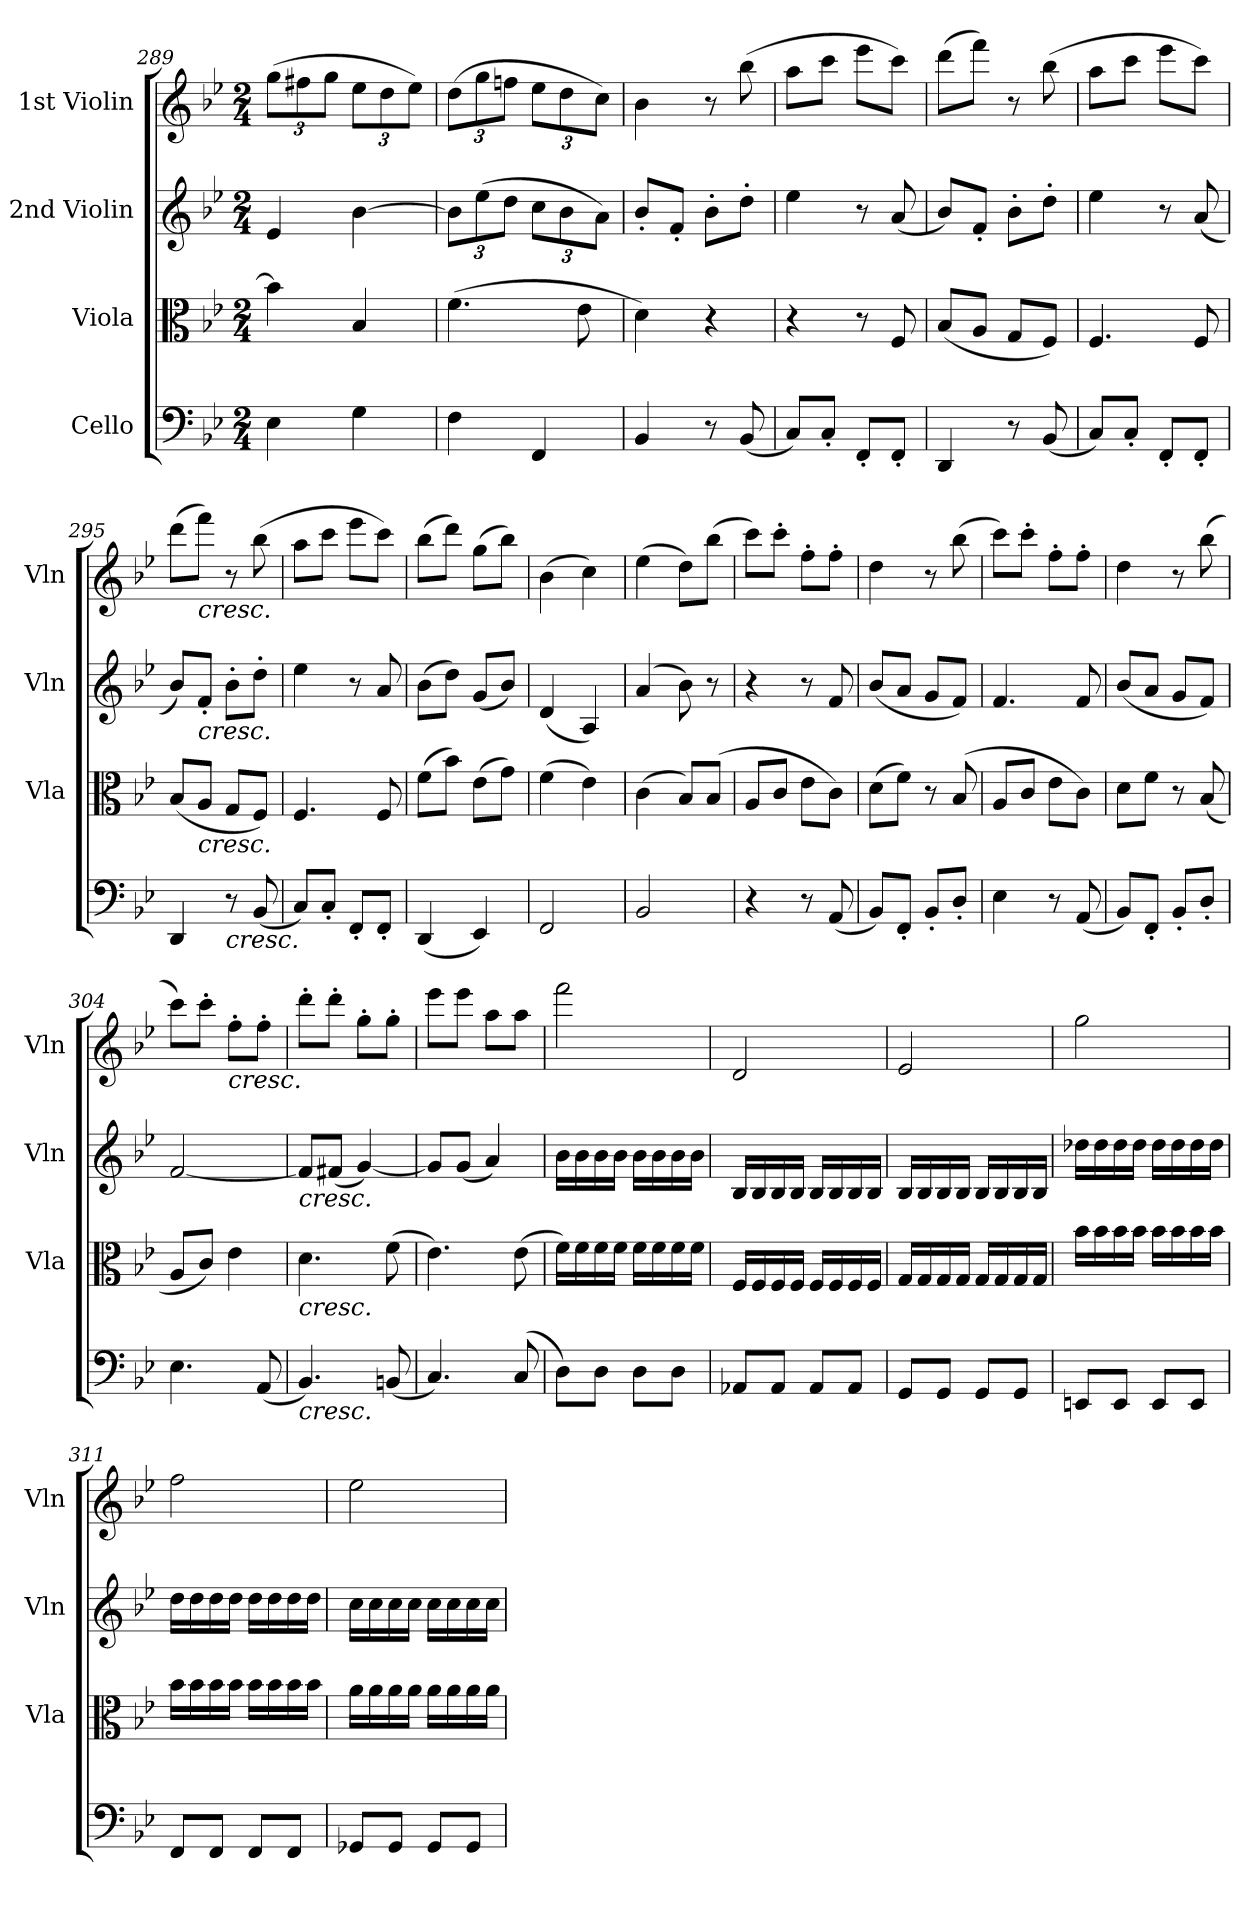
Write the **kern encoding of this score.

**kern	**kern	**kern	**kern
*part4	*part3	*part2	*part1
*staff4	*staff3	*staff2	*staff1
*I"Cello	*I"Viola	*I"2nd Violin	*I"1st Violin
*	*I'Vla	*I'Vln	*I'Vln
*clefF4	*clefC3	*clefG2	*clefG2
*k[b-e-]	*k[b-e-]	*k[b-e-]	*k[b-e-]
*B-:	*B-:	*B-:	*B-:
*M2/4	*M2/4	*M2/4	*M2/4
=289	=289	=289	=289
4E-	4b-]	4e-	(12ggL
.	.	.	12ff#X
.	.	.	12ggJ
4G	4B-	[4b-	12ee-L
.	.	.	12dd
.	.	.	12ee-J)
=290	=290	=290	=290
4F	(4.f	12b-L]	(12ddL
.	.	(12ee-	12gg
.	.	12ddJ	12ffnJ
4FF	.	12ccL	12ee-L
.	.	12b-	12dd
.	8e-	.	.
.	.	12aJ)	12ccJ)
=291	=291	=291	=291
4BB-	4d)	8b-'L	4b-
.	.	8f'J	.
8r	4r	8b-'L	8r
(8BB-	.	8dd'J	(8bb-
=292	=292	=292	=292
8CL)	4r	4ee-	8aaL
8C'J	.	.	8cccJ
8FF'L	8r	8r	8eee-L
8FF'J	8F	(8a	8cccJ)
=293	=293	=293	=293
4DD	(8B-L	8b-L)	(8dddL
.	8AJ	8f'J	8fffJ)
8r	8GL	8b-'L	8r
(8BB-	8FJ)	8dd'J	(8bb-
=294	=294	=294	=294
8CL)	4.F	4ee-	8aaL
8C'J	.	.	8cccJ
8FF'L	.	8r	8eee-L
8FF'J	8F	(8a	8cccJ)
=295	=295	=295	=295
4DD	(8B-L	8b-L)	(8dddL
!	!	!	!LO:TX:b:i:t=cresc.
!	!	!LO:TX:b:i:t=cresc.	!
!	!LO:TX:b:i:t=cresc.	!	!
.	8AJ	8f'J	8fffJ)
!LO:TX:b:i:t=cresc.	!	!	!
8r	8GL	8b-'L	8r
(8BB-	8FJ)	8dd'J	(8bb-
=296	=296	=296	=296
8CL)	4.F	4ee-	8aaL
8C'J	.	.	8cccJ
8FF'L	.	8r	8eee-L
8FF'J	8F	8a	8cccJ)
=297	=297	=297	=297
(4DD	(8fL	(8b-L	(8bb-L
.	8b-J)	8ddJ)	8dddJ)
4EE-)	(8e-L	(8gL	(8ggL
.	8gJ)	8b-J)	8bb-J)
=298	=298	=298	=298
2FF	(4f	(4d	(4b-
.	4e-)	4A)	4cc)
=299	=299	=299	=299
2BB-	(4c	(4a	(4ee-
.	8B-L)	8b-)	8ddL)
.	(8B-J	8r	(8bb-J
=300	=300	=300	=300
4r	8AL	4r	8cccL)
.	8cJ	.	8ccc'J
8r	8e-L	8r	8ff'L
(8AA	8cJ)	8f	8ff'J
=301	=301	=301	=301
8BB-L)	(8dL	(8b-L	4dd
8FF'J	8fJ)	8aJ	.
8BB-'L	8r	8gL	8r
8D'J	(8B-	8fJ)	(8bb-
=302	=302	=302	=302
4E-	8AL	4.f	8cccL)
.	8cJ	.	8ccc'J
8r	8e-L	.	8ff'L
(8AA	8cJ)	8f	8ff'J
=303	=303	=303	=303
8BB-L)	8dL	(8b-L	4dd
8FF'J	8fJ	8aJ	.
8BB-'L	8r	8gL	8r
8D'J	(8B-	8fJ)	(8bb-
=304	=304	=304	=304
4.E-	8AL	[2f	8cccL)
.	8cJ)	.	8ccc'J
!	!	!	!LO:TX:b:i:t=cresc.
.	4e-	.	8ff'L
(8AA	.	.	8ff'J
=305	=305	=305	=305
!	!	!LO:TX:b:i:t=cresc.	!
!	!LO:TX:b:i:t=cresc.	!	!
!LO:TX:b:i:t=cresc.	!	!	!
4.BB-)	4.d	8fL]	8ddd'L
.	.	(8f#XJ	8ddd'J
.	.	[4g)	8gg'L
(8BBn	(8f	.	8gg'J
=306	=306	=306	=306
4.C)	4.e-)	8gL]	8eee-L
.	.	(8gJ	8eee-J
.	.	4a)	8aaL
(8C	(8e-	.	8aaJ
=307	=307	=307	=307
8DL)	16fLL)	16b-LL	2fff
.	16f	16b-	.
8DJ	16f	16b-	.
.	16fJJ	16b-JJ	.
8DL	16fLL	16b-LL	.
.	16f	16b-	.
8DJ	16f	16b-	.
.	16fJJ	16b-JJ	.
=308	=308	=308	=308
8AA-XL	16FLL	16B-LL	2d
.	16F	16B-	.
8AA-J	16F	16B-	.
.	16FJJ	16B-JJ	.
8AA-L	16FLL	16B-LL	.
.	16F	16B-	.
8AA-J	16F	16B-	.
.	16FJJ	16B-JJ	.
=309	=309	=309	=309
8GGL	16GLL	16B-LL	2e-
.	16G	16B-	.
8GGJ	16G	16B-	.
.	16GJJ	16B-JJ	.
8GGL	16GLL	16B-LL	.
.	16G	16B-	.
8GGJ	16G	16B-	.
.	16GJJ	16B-JJ	.
=310	=310	=310	=310
8EEnL	16b-LL	16dd-XLL	2gg
.	16b-	16dd-	.
8EEJ	16b-	16dd-	.
.	16b-JJ	16dd-JJ	.
8EEL	16b-LL	16dd-LL	.
.	16b-	16dd-	.
8EEJ	16b-	16dd-	.
.	16b-JJ	16dd-JJ	.
=311	=311	=311	=311
8FFL	16b-LL	16ddLL	2ff
.	16b-	16dd	.
8FFJ	16b-	16dd	.
.	16b-JJ	16ddJJ	.
8FFL	16b-LL	16ddLL	.
.	16b-	16dd	.
8FFJ	16b-	16dd	.
.	16b-JJ	16ddJJ	.
=312	=312	=312	=312
8GG-XL	16aLL	16ccLL	2ee-
.	16a	16cc	.
8GG-J	16a	16cc	.
.	16aJJ	16ccJJ	.
8GG-L	16aLL	16ccLL	.
.	16a	16cc	.
8GG-J	16a	16cc	.
.	16aJJ	16ccJJ	.
=	=	=	=
*-	*-	*-	*-
